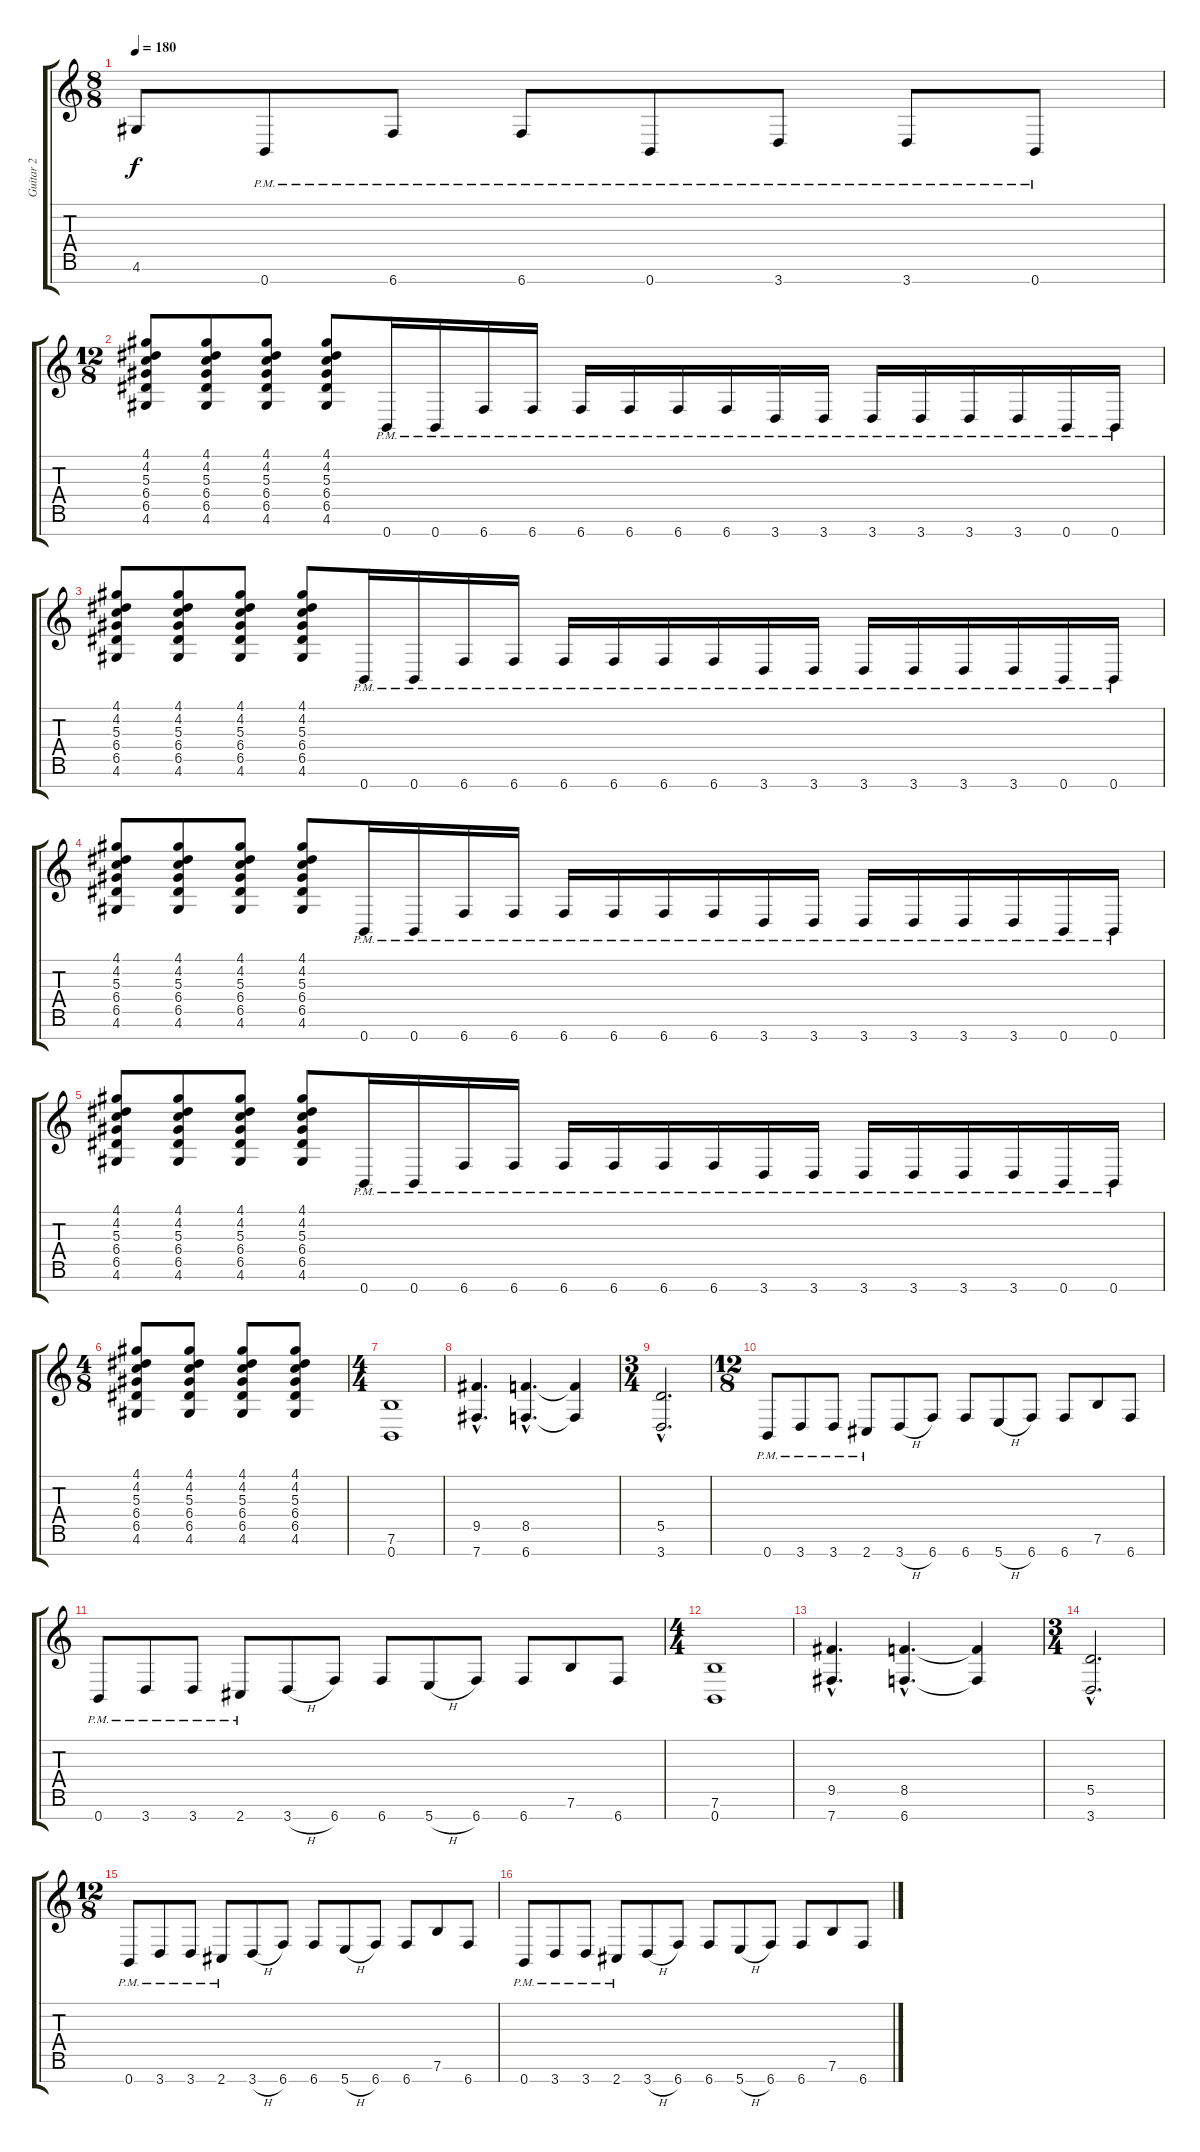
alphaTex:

\track ("Guitar 2" "Guitar 2") {instrument distortionguitar}
\staff {score tabs}
\tuning (E4 B3 G3 D3 A2 E2 B1) {hide}
\ts (8 8)
\tempo 180
\clef g2
\ks c
4.6.8{dy f} 0.7{pm}.8 6.7{pm}.8 6.7{pm}.8 0.7{pm}.8 3.7{pm}.8 3.7{pm}.8 0.7{pm}.8 |
\ts (12 8)
(4.1 4.2 5.3 6.4 6.5 4.6).8 (4.1 4.2 5.3 6.4 6.5 4.6).8 (4.1 4.2 5.3 6.4 6.5 4.6).8 (4.1 4.2 5.3 6.4 6.5 4.6).8 0.7{pm}.16 0.7{pm}.16 6.7{pm}.16 6.7{pm}.16 6.7{pm}.16 6.7{pm}.16 6.7{pm}.16 6.7{pm}.16 3.7{pm}.16 3.7{pm}.16 3.7{pm}.16 3.7{pm}.16 3.7{pm}.16 3.7{pm}.16 0.7{pm}.16 0.7{pm}.16 |
(4.1 4.2 5.3 6.4 6.5 4.6).8 (4.1 4.2 5.3 6.4 6.5 4.6).8 (4.1 4.2 5.3 6.4 6.5 4.6).8 (4.1 4.2 5.3 6.4 6.5 4.6).8 0.7{pm}.16 0.7{pm}.16 6.7{pm}.16 6.7{pm}.16 6.7{pm}.16 6.7{pm}.16 6.7{pm}.16 6.7{pm}.16 3.7{pm}.16 3.7{pm}.16 3.7{pm}.16 3.7{pm}.16 3.7{pm}.16 3.7{pm}.16 0.7{pm}.16 0.7{pm}.16 |
(4.1 4.2 5.3 6.4 6.5 4.6).8 (4.1 4.2 5.3 6.4 6.5 4.6).8 (4.1 4.2 5.3 6.4 6.5 4.6).8 (4.1 4.2 5.3 6.4 6.5 4.6).8 0.7{pm}.16 0.7{pm}.16 6.7{pm}.16 6.7{pm}.16 6.7{pm}.16 6.7{pm}.16 6.7{pm}.16 6.7{pm}.16 3.7{pm}.16 3.7{pm}.16 3.7{pm}.16 3.7{pm}.16 3.7{pm}.16 3.7{pm}.16 0.7{pm}.16 0.7{pm}.16 |
(4.1 4.2 5.3 6.4 6.5 4.6).8 (4.1 4.2 5.3 6.4 6.5 4.6).8 (4.1 4.2 5.3 6.4 6.5 4.6).8 (4.1 4.2 5.3 6.4 6.5 4.6).8 0.7{pm}.16 0.7{pm}.16 6.7{pm}.16 6.7{pm}.16 6.7{pm}.16 6.7{pm}.16 6.7{pm}.16 6.7{pm}.16 3.7{pm}.16 3.7{pm}.16 3.7{pm}.16 3.7{pm}.16 3.7{pm}.16 3.7{pm}.16 0.7{pm}.16 0.7{pm}.16 |
\ts (4 8)
(4.1 4.2 5.3 6.4 6.5 4.6).8 (4.1 4.2 5.3 6.4 6.5 4.6).8 (4.1 4.2 5.3 6.4 6.5 4.6).8 (4.1 4.2 5.3 6.4 6.5 4.6).8 |
\ts (4 4)
(7.6 0.7).1 |
(9.5{hac} 7.7{hac}).4{d} (8.5{hac} 6.7{hac}).4{d} (8.5{t} 6.7{t}).4 |
\ts (3 4)
(5.5{hac} 3.7{hac}).2{d} |
\ts (12 8)
0.7{pm}.8 3.7{pm}.8 3.7{pm}.8 2.7{pm}.8 3.7{h}.8 6.7.8 6.7.8 5.7{h}.8 6.7.8 6.7.8 7.6.8 6.7.8 |
0.7{pm}.8 3.7{pm}.8 3.7{pm}.8 2.7{pm}.8 3.7{h}.8 6.7.8 6.7.8 5.7{h}.8 6.7.8 6.7.8 7.6.8 6.7.8 |
\ts (4 4)
(7.6 0.7).1 |
(9.5{hac} 7.7{hac}).4{d} (8.5{hac} 6.7{hac}).4{d} (8.5{t} 6.7{t}).4 |
\ts (3 4)
(5.5{hac} 3.7{hac}).2{d} |
\ts (12 8)
0.7{pm}.8 3.7{pm}.8 3.7{pm}.8 2.7{pm}.8 3.7{h}.8 6.7.8 6.7.8 5.7{h}.8 6.7.8 6.7.8 7.6.8 6.7.8 |
0.7{pm}.8 3.7{pm}.8 3.7{pm}.8 2.7{pm}.8 3.7{h}.8 6.7.8 6.7.8 5.7{h}.8 6.7.8 6.7.8 7.6.8 6.7.8
